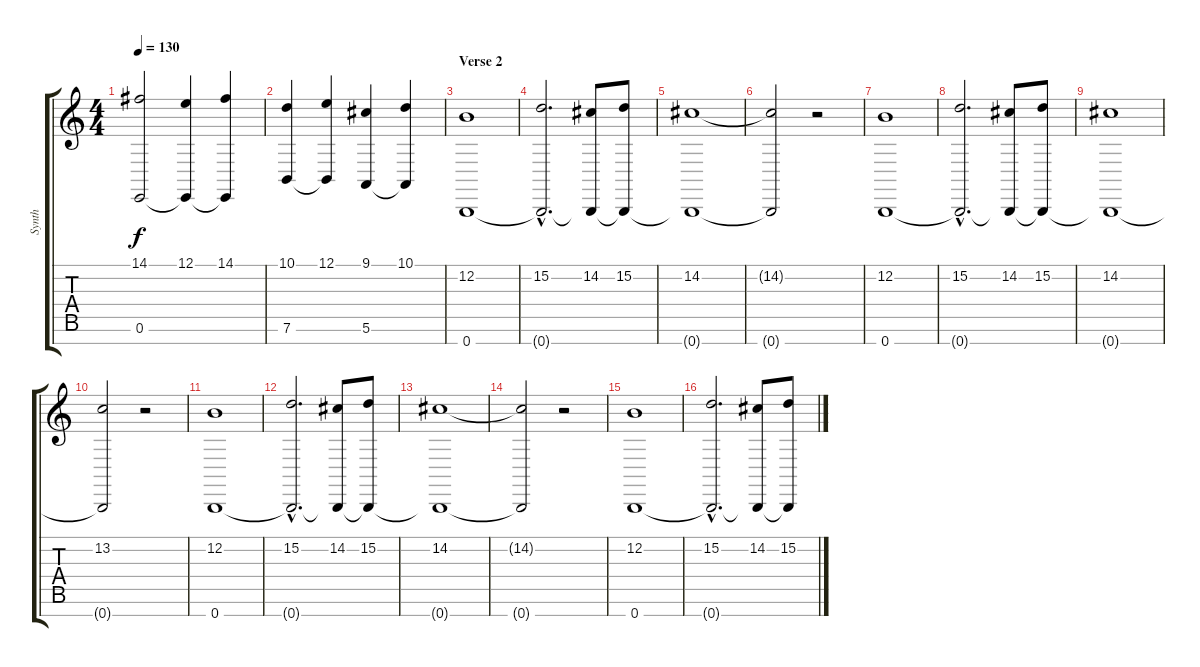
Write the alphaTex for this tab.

\track ("Synth" "Synth") {instrument synthstrings2}
\staff {score tabs}
\tuning (E4 B3 G3 D3 A2 E2 B1) {hide}
\ts (4 4)
\tempo 130
\clef g2
\ks c
(14.1{t} 0.6{t}).2{dy f} (12.1 0.6{t}).4 (14.1 0.6{t}).4 |
(10.1 7.6).4 (12.1 7.6{t}).4 (9.1 5.6).4 (10.1 5.6{t}).4 |
\section ("" "Verse 2")
(12.2 0.7).1 |
(15.2{hac} 0.7{hac t}).2{d} (14.2 0.7{t}).8 (15.2 0.7{t}).8 |
(14.2 0.7{t}).1 |
(14.2{t} 0.7{t}).2 r.2 |
(12.2 0.7).1 |
(15.2{hac} 0.7{hac t}).2{d} (14.2 0.7{t}).8 (15.2 0.7{t}).8 |
(14.2 0.7{t}).1 |
(13.2 0.7{t}).2 r.2 |
(12.2 0.7).1 |
(15.2{hac} 0.7{hac t}).2{d} (14.2 0.7{t}).8 (15.2 0.7{t}).8 |
(14.2 0.7{t}).1 |
(14.2{t} 0.7{t}).2 r.2 |
(12.2 0.7).1 |
(15.2{hac} 0.7{hac t}).2{d} (14.2 0.7{t}).8 (15.2 0.7{t}).8
